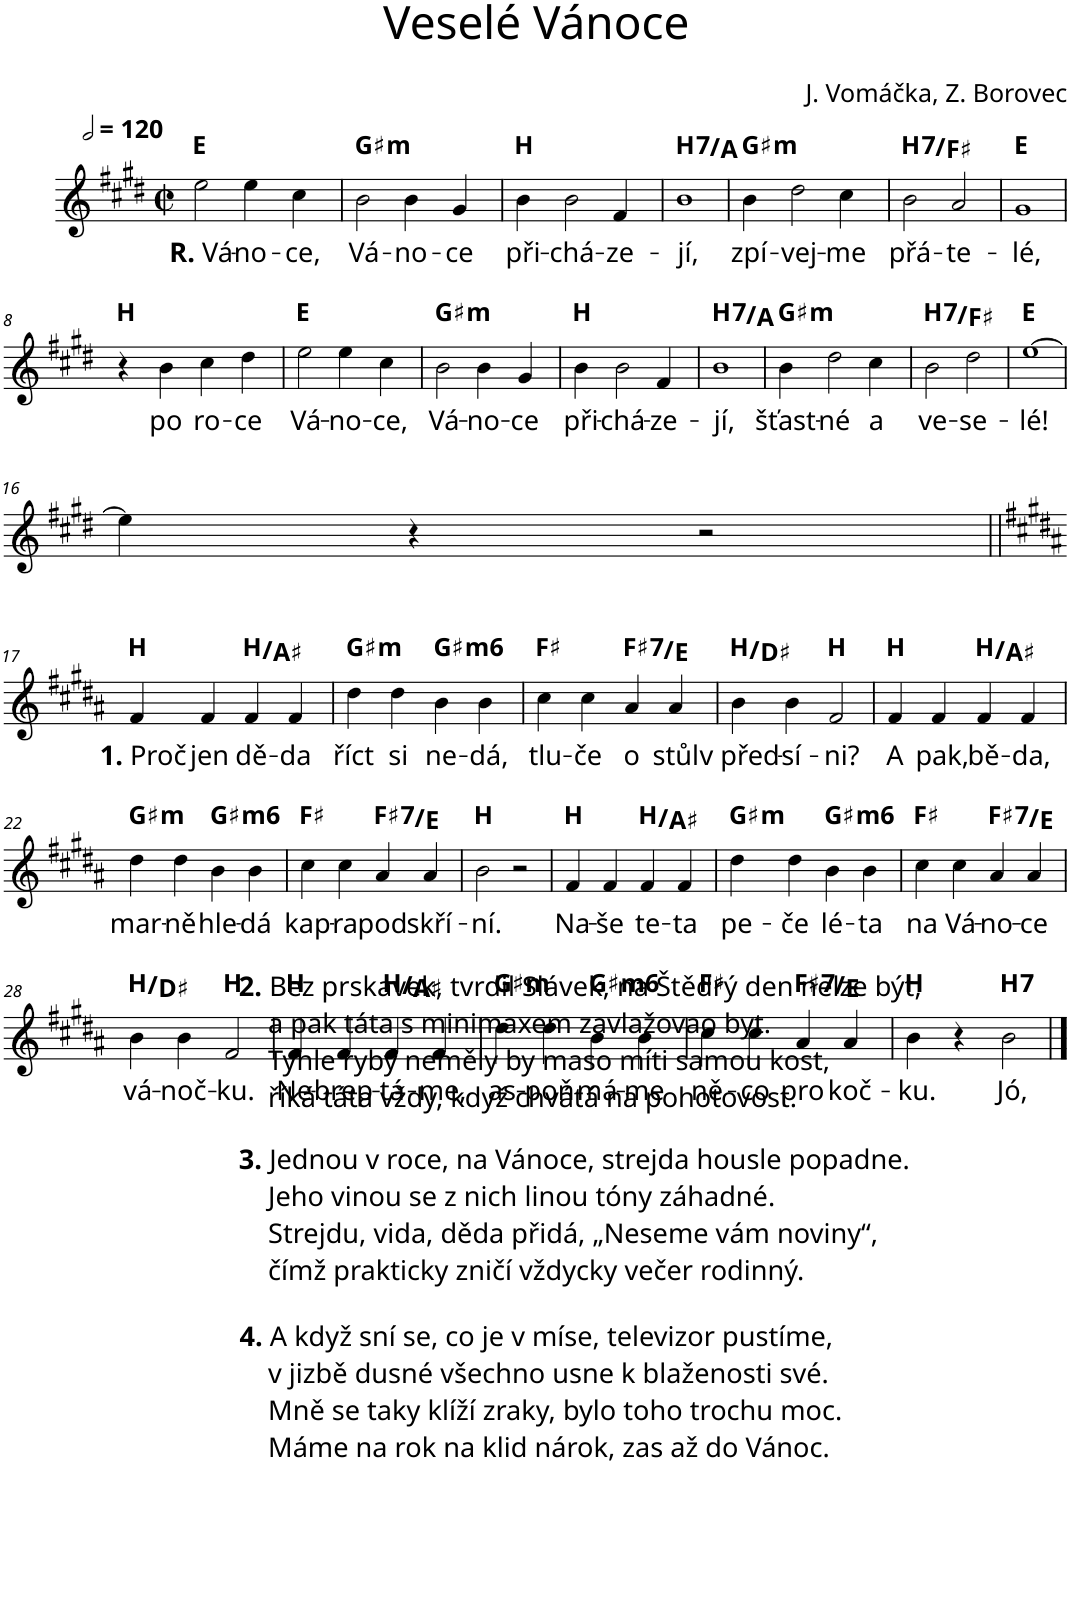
**kern	**text	**harte
*part1	*part1	*part1
*staff1	*staff1	*
*I"Piano	*	*
*I'Pno.	*	*
*clefG2	*	*
*k[f#c#g#d#]	*	*
*M2/2	*	*
*met(c|)	*	*
*MM240	*	*
=1	=1	=1
!	!LO:LY:b	!
2ee\	R. Vá	E:maj
!	!LO:LY:b	!
4ee\	-no-	.
!	!LO:LY:b	!
4cc#\	-ce,	.
=2	=2	=2
!	!LO:LY:b	!LO:H:kt=m
2b\	Vá-	G#:min
!	!LO:LY:b	!
4b\	-no-	.
!	!LO:LY:b	!
4g#/	-ce	.
=3	=3	=3
!	!LO:LY:b	!
4b\	při-	B:maj
!	!LO:LY:b	!
2b\	-chá-	.
!	!LO:LY:b	!
4f#/	-ze-	.
=4	=4	=4
!	!LO:LY:b	!LO:H:kt=7
1b	-jí,	B:7/b7
=5	=5	=5
!	!LO:LY:b	!LO:H:kt=m
4b\	zpí-	G#:min
!	!LO:LY:b	!
2dd#\	-vej-	.
!	!LO:LY:b	!
4cc#\	-me	.
=6	=6	=6
!	!LO:LY:b	!LO:H:kt=7
2b\	přá-	B:7/5
!	!LO:LY:b	!
2a/	-te-	.
=7	=7	=7
!	!LO:LY:b	!
1g#	-lé,	E:maj
!!LO:LB:g=z
=8	=8	=8
4r	.	B:maj
!	!LO:LY:b	!
4b\	po	.
!	!LO:LY:b	!
4cc#\	ro-	.
!	!LO:LY:b	!
4dd#\	-ce	.
=9	=9	=9
!	!LO:LY:b	!
2ee\	Vá-	E:maj
!	!LO:LY:b	!
4ee\	-no-	.
!	!LO:LY:b	!
4cc#\	-ce,	.
=10	=10	=10
!	!LO:LY:b	!LO:H:kt=m
2b\	Vá-	G#:min
!	!LO:LY:b	!
4b\	-no-	.
!	!LO:LY:b	!
4g#/	-ce	.
=11	=11	=11
!	!LO:LY:b	!
4b\	při-	B:maj
!	!LO:LY:b	!
2b\	-chá-	.
!	!LO:LY:b	!
4f#/	-ze-	.
=12	=12	=12
!	!LO:LY:b	!LO:H:kt=7
1b	-jí,	B:7/b7
=13	=13	=13
!	!LO:LY:b	!LO:H:kt=m
4b\	šťast-	G#:min
!	!LO:LY:b	!
2dd#\	-né	.
!	!LO:LY:b	!
4cc#\	a	.
=14	=14	=14
!	!LO:LY:b	!LO:H:kt=7
2b\	ve-	B:7/5
!	!LO:LY:b	!
2dd#\	-se-	.
=15	=15	=15
!	!LO:LY:b	!
[1ee	-lé!	E:maj
!!LO:LB:g=z
=16	=16	=16
4ee\]	.	.
4r	.	.
2r	.	.
!!LO:LB:g=z
=17||	=17||	=17||
*k[f#c#g#d#a#]	*	*
!	!LO:LY:b	!
4f#/	1. Proč	B:maj
!	!LO:LY:b	!
4f#/	jen	.
!	!LO:LY:b	!
4f#/	dě-	B:maj/7
!	!LO:LY:b	!
4f#/	-da	.
=18	=18	=18
!	!LO:LY:b	!LO:H:kt=m
4dd#\	říct	G#:min
!	!LO:LY:b	!
4dd#\	si	.
!	!LO:LY:b	!LO:H:kt=m6
4b\	ne-	G#:min6
!	!LO:LY:b	!
4b\	-dá,	.
=19	=19	=19
!	!LO:LY:b	!
4cc#\	tlu-	F#:maj
!	!LO:LY:b	!
4cc#\	-če	.
!	!LO:LY:b	!LO:H:kt=7
4a#/	o	F#:7/b7
!	!LO:LY:b	!
4a#/	stůl	.
=20	=20	=20
!	!LO:LY:b	!
4b\	v před-	B:maj/3
!	!LO:LY:b	!
4b\	-sí-	.
!	!LO:LY:b	!
2f#/	-ni?	B:maj
=21	=21	=21
!	!LO:LY:b	!
4f#/	A	B:maj
!	!LO:LY:b	!
4f#/	pak,	.
!	!LO:LY:b	!
4f#/	bě-	B:maj/7
!	!LO:LY:b	!
4f#/	-da,	.
!!LO:LB:g=z
=22	=22	=22
!	!LO:LY:b	!LO:H:kt=m
4dd#\	mar-	G#:min
!	!LO:LY:b	!
4dd#\	-ně	.
!	!LO:LY:b	!LO:H:kt=m6
4b\	hle-	G#:min6
!	!LO:LY:b	!
4b\	-dá	.
=23	=23	=23
!	!LO:LY:b	!
4cc#\	kap-	F#:maj
!	!LO:LY:b	!
4cc#\	-ra	.
!	!LO:LY:b	!LO:H:kt=7
4a#/	pod	F#:7/b7
!	!LO:LY:b	!
4a#/	skří-	.
=24	=24	=24
!	!LO:LY:b	!
2b\	-ní.	B:maj
2r	.	.
=25	=25	=25
!	!LO:LY:b	!
4f#/	Na-	B:maj
!	!LO:LY:b	!
4f#/	-še	.
!	!LO:LY:b	!
4f#/	te-	B:maj/7
!	!LO:LY:b	!
4f#/	-ta	.
=26	=26	=26
!	!LO:LY:b	!LO:H:kt=m
4dd#\	pe-	G#:min
!	!LO:LY:b	!LO:H:kt=N.C.
4dd#\	-če	N
!	!LO:LY:b	!LO:H:kt=m6
4b\	lé-	G#:min6
!	!LO:LY:b	!
4b\	-ta	.
=27	=27	=27
!	!LO:LY:b	!
4cc#\	na	F#:maj
!	!LO:LY:b	!
4cc#\	Vá-	.
!	!LO:LY:b	!LO:H:kt=7
4a#/	-no-	F#:7/b7
!	!LO:LY:b	!
4a#/	-ce	.
!!LO:LB:g=z
=28	=28	=28
!	!LO:LY:b	!
4b\	vá-	B:maj/3
!	!LO:LY:b	!
4b\	-noč-	.
!	!LO:LY:b	!
2f#/	-ku.	B:maj
=29	=29	=29
!	!LO:LY:b	!
4f#/	Ne-	B:maj
!	!LO:LY:b	!
4f#/	-brep-	.
!	!LO:LY:b	!
4f#/	-tá-	B:maj/7
!	!LO:LY:b	!
4f#/	-me,	.
=30	=30	=30
!	!LO:LY:b	!LO:H:kt=m
4dd#\	as-	G#:min
!	!LO:LY:b	!
4dd#\	-poň	.
!	!LO:LY:b	!LO:H:kt=m6
4b\	má-	G#:min6
!	!LO:LY:b	!
4b\	-me	.
=31	=31	=31
!	!LO:LY:b	!
4cc#\	ně-	F#:maj
!	!LO:LY:b	!
4cc#\	-co	.
!	!LO:LY:b	!LO:H:kt=7
4a#/	pro	F#:7/b7
!	!LO:LY:b	!
4a#/	koč-	.
=32	=32	=32
!	!LO:LY:b	!
4b\	-ku.	B:maj
4r	.	.
!	!LO:LY:b	!LO:H:kt=7
2b\	Jó,	B:7
==	==	==
*-	*-	*-
